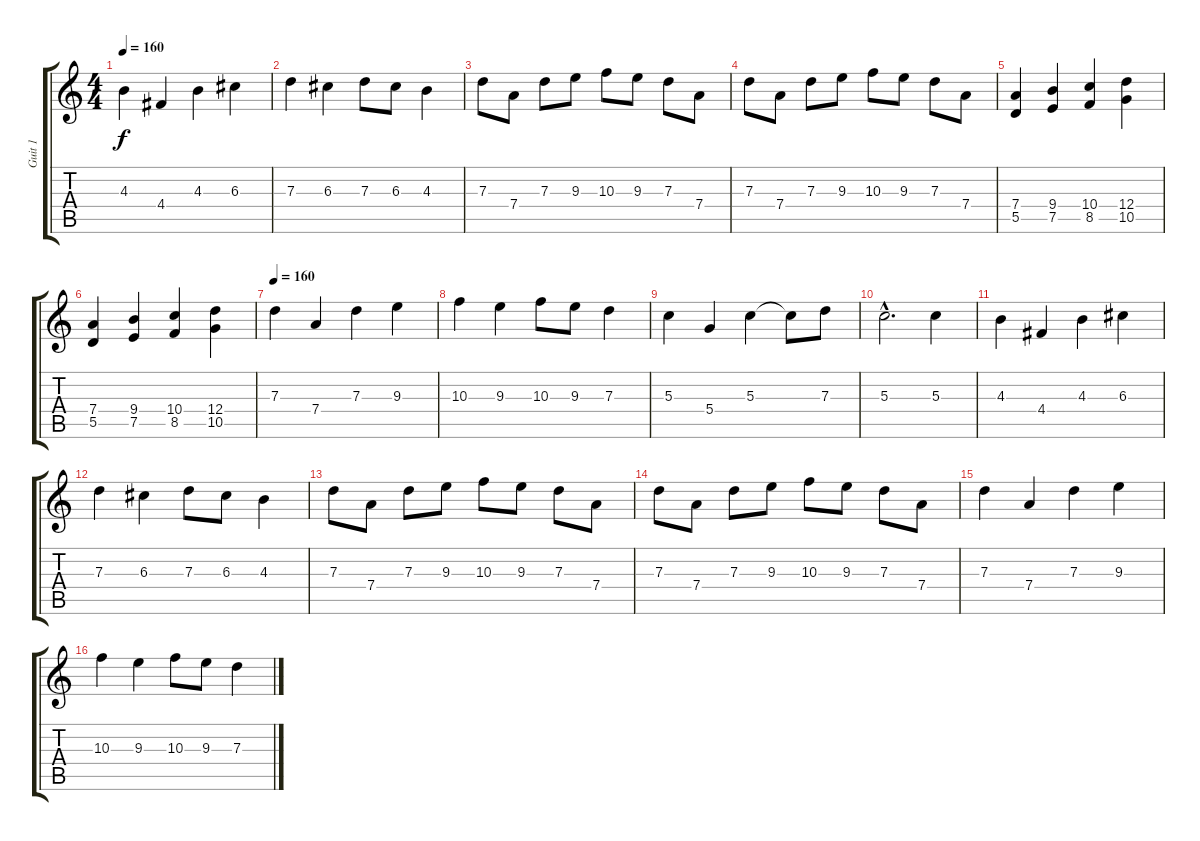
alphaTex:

\track ("Guit 1" "Guit 1") {instrument overdrivenguitar}
\staff {score tabs}
\tuning (E4 B3 G3 D3 A2 E2) {hide}
\ts (4 4)
\tempo 160
\clef g2
\ks c
4.3.4{dy f} 4.4.4 4.3.4 6.3.4 |
7.3.4 6.3.4 7.3.8 6.3.8 4.3.4 |
7.3.8 7.4.8 7.3.8 9.3.8 10.3.8 9.3.8 7.3.8 7.4.8 |
7.3.8 7.4.8 7.3.8 9.3.8 10.3.8 9.3.8 7.3.8 7.4.8 |
(7.4 5.5).4 (9.4 7.5).4 (10.4 8.5).4 (12.4 10.5).4 |
(7.4 5.5).4 (9.4 7.5).4 (10.4 8.5).4 (12.4 10.5).4 |
\tempo 160
7.3.4 7.4.4 7.3.4 9.3.4 |
10.3.4 9.3.4 10.3.8 9.3.8 7.3.4 |
5.3.4 5.4.4 5.3.4 5.3{t}.8 7.3.8 |
5.3{hac}.2{d} 5.3.4 |
4.3.4 4.4.4 4.3.4 6.3.4 |
7.3.4 6.3.4 7.3.8 6.3.8 4.3.4 |
7.3.8 7.4.8 7.3.8 9.3.8 10.3.8 9.3.8 7.3.8 7.4.8 |
7.3.8 7.4.8 7.3.8 9.3.8 10.3.8 9.3.8 7.3.8 7.4.8 |
7.3.4 7.4.4 7.3.4 9.3.4 |
10.3.4 9.3.4 10.3.8 9.3.8 7.3.4
